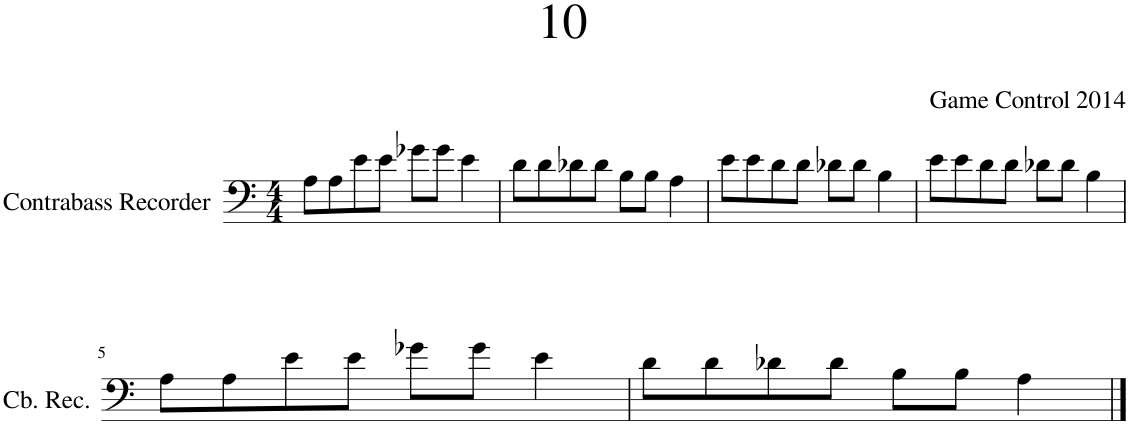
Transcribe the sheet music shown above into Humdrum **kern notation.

**kern
*part1
*staff1
*I"Contrabass Recorder
*I'Cb. Rec.
*clefF4
*k[]
*M4/4
=1
8A\L
8A\
8e\
8e\J
8g-X\L
8g-\J
4e\
=2
8d\L
8d\
8d-X\
8d-\J
8B\L
8B\J
4A\
=3
8e\L
8e\
8d\
8d\J
8d-X\L
8d-\J
4B\
=4
8e\L
8e\
8d\
8d\J
8d-X\L
8d-\J
4B\
!!LO:LB:g=z
=5
8A\L
8A\
8e\
8e\J
8g-X\L
8g-\J
4e\
=6
8d\L
8d\
8d-X\
8d-\J
8B\L
8B\J
4A\
==
*-
